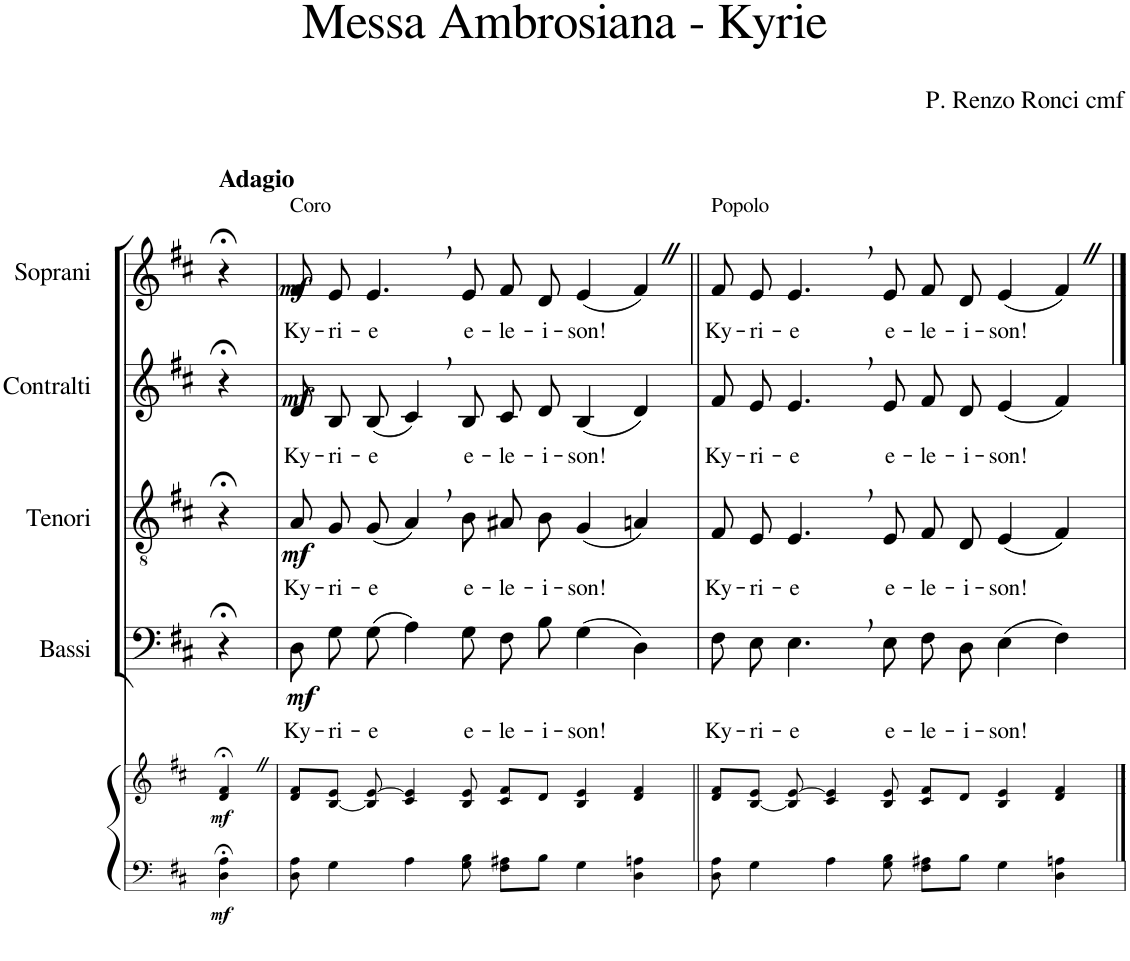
**kern	**dynam	**kern	**dynam	**kern	**text	**dynam	**kern	**text	**dynam	**kern	**text	**dynam	**kern	**text	**dynam
*part6	*part6	*part5	*part5	*part4	*part4	*part4	*part3	*part3	*part3	*part2	*part2	*part2	*part1	*part1	*part1
*staff6	*staff6	*staff5	*staff5	*staff4	*staff4	*staff4	*staff3	*staff3	*staff3	*staff2	*staff2	*staff2	*staff1	*staff1	*staff1
*I"Pipe Organ	*	*I"Pipe Organ	*	*I"Bassi	*	*	*I"Tenori	*	*	*I"Contralti	*	*	*I"Soprani	*	*
*I'P Org	*	*I'P Org	*	*	*	*	*	*	*	*	*	*	*	*	*
*stria5	*	*stria5	*	*	*	*	*	*	*	*	*	*	*	*	*
*clefF4	*	*clefG2	*	*clefF4	*	*	*clefGv2	*	*	*clefG2	*	*	*clefG2	*	*
*	*	*	*	*	*	*	*	*	*	*	*	*	*Trd1c2	*	*
*k[f#c#]	*	*k[f#c#]	*	*k[f#c#]	*	*	*k[f#c#]	*	*	*k[f#c#]	*	*	*k[f#c#]	*	*
*D:	*	*D:	*	*D:	*	*	*D:	*	*	*D:	*	*	*D:	*	*
=1	=1	=1	=1	=1	=1	=1	=1	=1	=1	=1	=1	=1	=1	=1	=1
!	!	!	!	!	!	!	!	!	!	!	!	!	!LO:TX:a:B:t=Adagio	!	!
!	!LO:DY:b	!	!LO:DY:b	!	!	!	!	!	!	!	!	!	!	!	!
4D\;< 4A\;<	mf	4d/;<Z 4f#/;<Z	mf	4r;<	.	.	4r;<	.	.	4r;<	.	.	4r;<	.	.
=2	=2	=2	=2	=2	=2	=2	=2	=2	=2	=2	=2	=2	=2	=2	=2
!	!	!	!	!	!	!	!	!	!	!	!	!	!LO:TX:a:t=Coro	!	!
!	!	!	!	!	!LO:LY:b	!LO:DY:b	!	!LO:LY:b	!LO:DY:b	!	!LO:LY:b	!LO:DY:b	!	!LO:LY:b	!LO:DY:b
8D\ 8A\	.	8d/ 8f#/L	.	8D\	Ky-	mf	8A/	Ky-	mf	8d/	Ky-	mf	8f#/	Ky-	mf
!	!	!	!	!	!LO:LY:b	!	!	!LO:LY:b	!	!	!LO:LY:b	!	!	!LO:LY:b	!
4G\	.	[8B/ 8e/J	.	8G\	-ri-	.	8G/	-ri-	.	8B/	-ri-	.	8e/	-ri-	.
!	!	!	!	!	!LO:LY:b	!	!	!LO:LY:b	!	!	!LO:LY:b	!	!	!LO:LY:b	!
.	.	8B/] [8e/	.	(8G\	-e	.	(8G/	-e	.	(8B/	-e	.	4.e,/	-e	.
4A\	.	4c#/ 4e/]	.	4A\)	.	.	4A,/)	.	.	4c#,/)	.	.	.	.	.
!	!	!	!	!	!LO:LY:b	!	!	!LO:LY:b	!	!	!LO:LY:b	!	!	!LO:LY:b	!
8G\ 8B\	.	8B/ 8e/	.	8G\	e-	.	8B\	e-	.	8B/	e-	.	8e/	e-	.
!	!	!	!	!	!LO:LY:b	!	!	!LO:LY:b	!	!	!LO:LY:b	!	!	!LO:LY:b	!
8F#\ 8A#X\L	.	8c#/ 8f#/L	.	8F#\	-le-	.	8A#X/	-le-	.	8c#/	-le-	.	8f#/	-le-	.
!	!	!	!	!	!LO:LY:b	!	!	!LO:LY:b	!	!	!LO:LY:b	!	!	!LO:LY:b	!
8B\J	.	8d/J	.	8B\	-i-	.	8B\	-i-	.	8d/	-i-	.	8d/	-i-	.
!	!	!	!	!	!LO:LY:b	!	!	!LO:LY:b	!	!	!LO:LY:b	!	!	!LO:LY:b	!
4G\	.	4B/ 4e/	.	(4G\	-son!	.	(4G/	-son!	.	(4B/	-son!	.	(4e/	-son!	.
4D\ 4An\	.	4d/ 4f#/	.	4D\)	.	.	4An/)	.	.	4d/)	.	.	4f#Z/)	.	.
=3||	=3||	=3||	=3||	=3||	=3||	=3||	=3||	=3||	=3||	=3||	=3||	=3||	=3||	=3||	=3||
!	!	!	!	!	!	!	!	!	!	!	!	!	!LO:TX:a:t=Popolo	!	!
!	!	!	!	!	!LO:LY:b	!	!	!LO:LY:b	!	!	!LO:LY:b	!	!	!LO:LY:b	!
8D\ 8A\	.	8d/ 8f#/L	.	8F#\	Ky-	.	8F#/	Ky-	.	8f#/	Ky-	.	8f#/	Ky-	.
!	!	!	!	!	!LO:LY:b	!	!	!LO:LY:b	!	!	!LO:LY:b	!	!	!LO:LY:b	!
4G\	.	[8B/ 8e/J	.	8E\	-ri-	.	8E/	-ri-	.	8e/	-ri-	.	8e/	-ri-	.
!	!	!	!	!	!LO:LY:b	!	!	!LO:LY:b	!	!	!LO:LY:b	!	!	!LO:LY:b	!
.	.	8B/] [8e/	.	4.E,\	-e	.	4.E,/	-e	.	4.e,/	-e	.	4.e,/	-e	.
4A\	.	4c#/ 4e/]	.	.	.	.	.	.	.	.	.	.	.	.	.
!	!	!	!	!	!LO:LY:b	!	!	!LO:LY:b	!	!	!LO:LY:b	!	!	!LO:LY:b	!
8G\ 8B\	.	8B/ 8e/	.	8E\	e-	.	8E/	e-	.	8e/	e-	.	8e/	e-	.
!	!	!	!	!	!LO:LY:b	!	!	!LO:LY:b	!	!	!LO:LY:b	!	!	!LO:LY:b	!
8F#\ 8A#X\L	.	8c#/ 8f#/L	.	8F#\	-le-	.	8F#/	-le-	.	8f#/	-le-	.	8f#/	-le-	.
!	!	!	!	!	!LO:LY:b	!	!	!LO:LY:b	!	!	!LO:LY:b	!	!	!LO:LY:b	!
8B\J	.	8d/J	.	8D\	-i-	.	8D/	-i-	.	8d/	-i-	.	8d/	-i-	.
!	!	!	!	!	!LO:LY:b	!	!	!LO:LY:b	!	!	!LO:LY:b	!	!	!LO:LY:b	!
4G\	.	4B/ 4e/	.	(4E\	-son!	.	(4E/	-son!	.	(4e/	-son!	.	(4e/	-son!	.
4D\ 4An\	.	4d/ 4f#/	.	4F#\)	.	.	4F#/)	.	.	4f#/)	.	.	4f#Z/)	.	.
==	==	==	==	==	==	==	==	==	==	==	==	==	==	==	==
*-	*-	*-	*-	*-	*-	*-	*-	*-	*-	*-	*-	*-	*-	*-	*-
